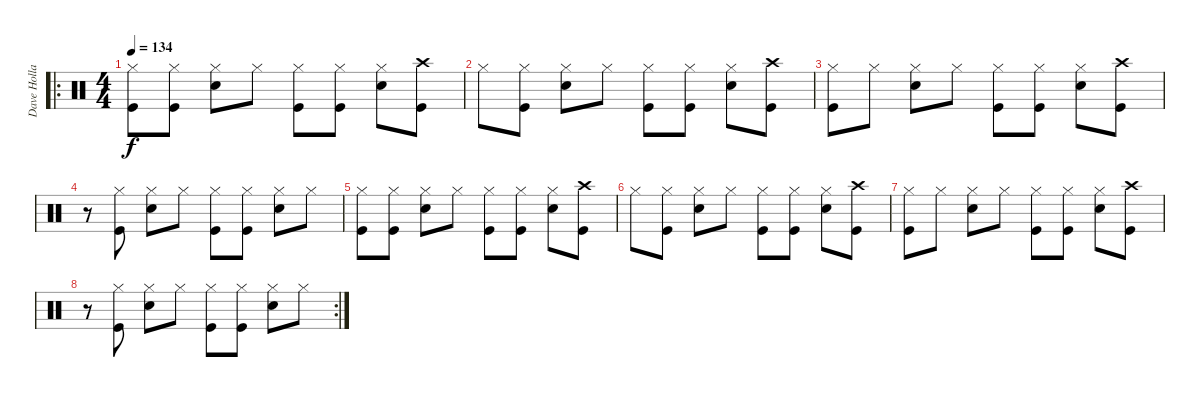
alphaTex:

\track ("Dave Holland" "Dave Holla") {instrument percussion}
\staff {score}
\articulation defaults
\ro
\ts (4 4)
\tempo 134
\clef neutral
\ks c
("Hi-Hat (closed)" "Kick (hit)").8{dy f} ("Hi-Hat (closed)" "Kick (hit)").8 ("Hi-Hat (closed)" "Snare (hit) 2").8 "Hi-Hat (closed)".8 ("Hi-Hat (closed)" "Kick (hit)").8 ("Hi-Hat (closed)" "Kick (hit)").8 ("Hi-Hat (closed)" "Snare (hit) 2").8 ("Crash high (hit)" "Kick (hit)").8 |
"Hi-Hat (closed)".8 ("Hi-Hat (closed)" "Kick (hit)").8 ("Hi-Hat (closed)" "Snare (hit) 2").8 "Hi-Hat (closed)".8 ("Hi-Hat (closed)" "Kick (hit)").8 ("Hi-Hat (closed)" "Kick (hit)").8 ("Hi-Hat (closed)" "Snare (hit) 2").8 ("Crash high (hit)" "Kick (hit)").8 |
("Hi-Hat (closed)" "Kick (hit)").8 "Hi-Hat (closed)".8 ("Hi-Hat (closed)" "Snare (hit) 2").8 "Hi-Hat (closed)".8 ("Hi-Hat (closed)" "Kick (hit)").8 ("Hi-Hat (closed)" "Kick (hit)").8 ("Hi-Hat (closed)" "Snare (hit) 2").8 ("Crash high (hit)" "Kick (hit)").8 |
r.8 ("Hi-Hat (closed)" "Kick (hit)").8 ("Hi-Hat (closed)" "Snare (hit) 2").8 "Hi-Hat (closed)".8 ("Hi-Hat (closed)" "Kick (hit)").8 ("Hi-Hat (closed)" "Kick (hit)").8 ("Hi-Hat (closed)" "Snare (hit) 2").8 "Hi-Hat (closed)".8 |
("Hi-Hat (closed)" "Kick (hit)").8 ("Hi-Hat (closed)" "Kick (hit)").8 ("Hi-Hat (closed)" "Snare (hit) 2").8 "Hi-Hat (closed)".8 ("Hi-Hat (closed)" "Kick (hit)").8 ("Hi-Hat (closed)" "Kick (hit)").8 ("Hi-Hat (closed)" "Snare (hit) 2").8 ("Crash high (hit)" "Kick (hit)").8 |
"Hi-Hat (closed)".8 ("Hi-Hat (closed)" "Kick (hit)").8 ("Hi-Hat (closed)" "Snare (hit) 2").8 "Hi-Hat (closed)".8 ("Hi-Hat (closed)" "Kick (hit)").8 ("Hi-Hat (closed)" "Kick (hit)").8 ("Hi-Hat (closed)" "Snare (hit) 2").8 ("Crash high (hit)" "Kick (hit)").8 |
("Hi-Hat (closed)" "Kick (hit)").8 "Hi-Hat (closed)".8 ("Hi-Hat (closed)" "Snare (hit) 2").8 "Hi-Hat (closed)".8 ("Hi-Hat (closed)" "Kick (hit)").8 ("Hi-Hat (closed)" "Kick (hit)").8 ("Hi-Hat (closed)" "Snare (hit) 2").8 ("Crash high (hit)" "Kick (hit)").8 |
\rc 2
r.8 ("Hi-Hat (closed)" "Kick (hit)").8 ("Hi-Hat (closed)" "Snare (hit) 2").8 "Hi-Hat (closed)".8 ("Hi-Hat (closed)" "Kick (hit)").8 ("Hi-Hat (closed)" "Kick (hit)").8 ("Hi-Hat (closed)" "Snare (hit) 2").8 "Hi-Hat (closed)".8
